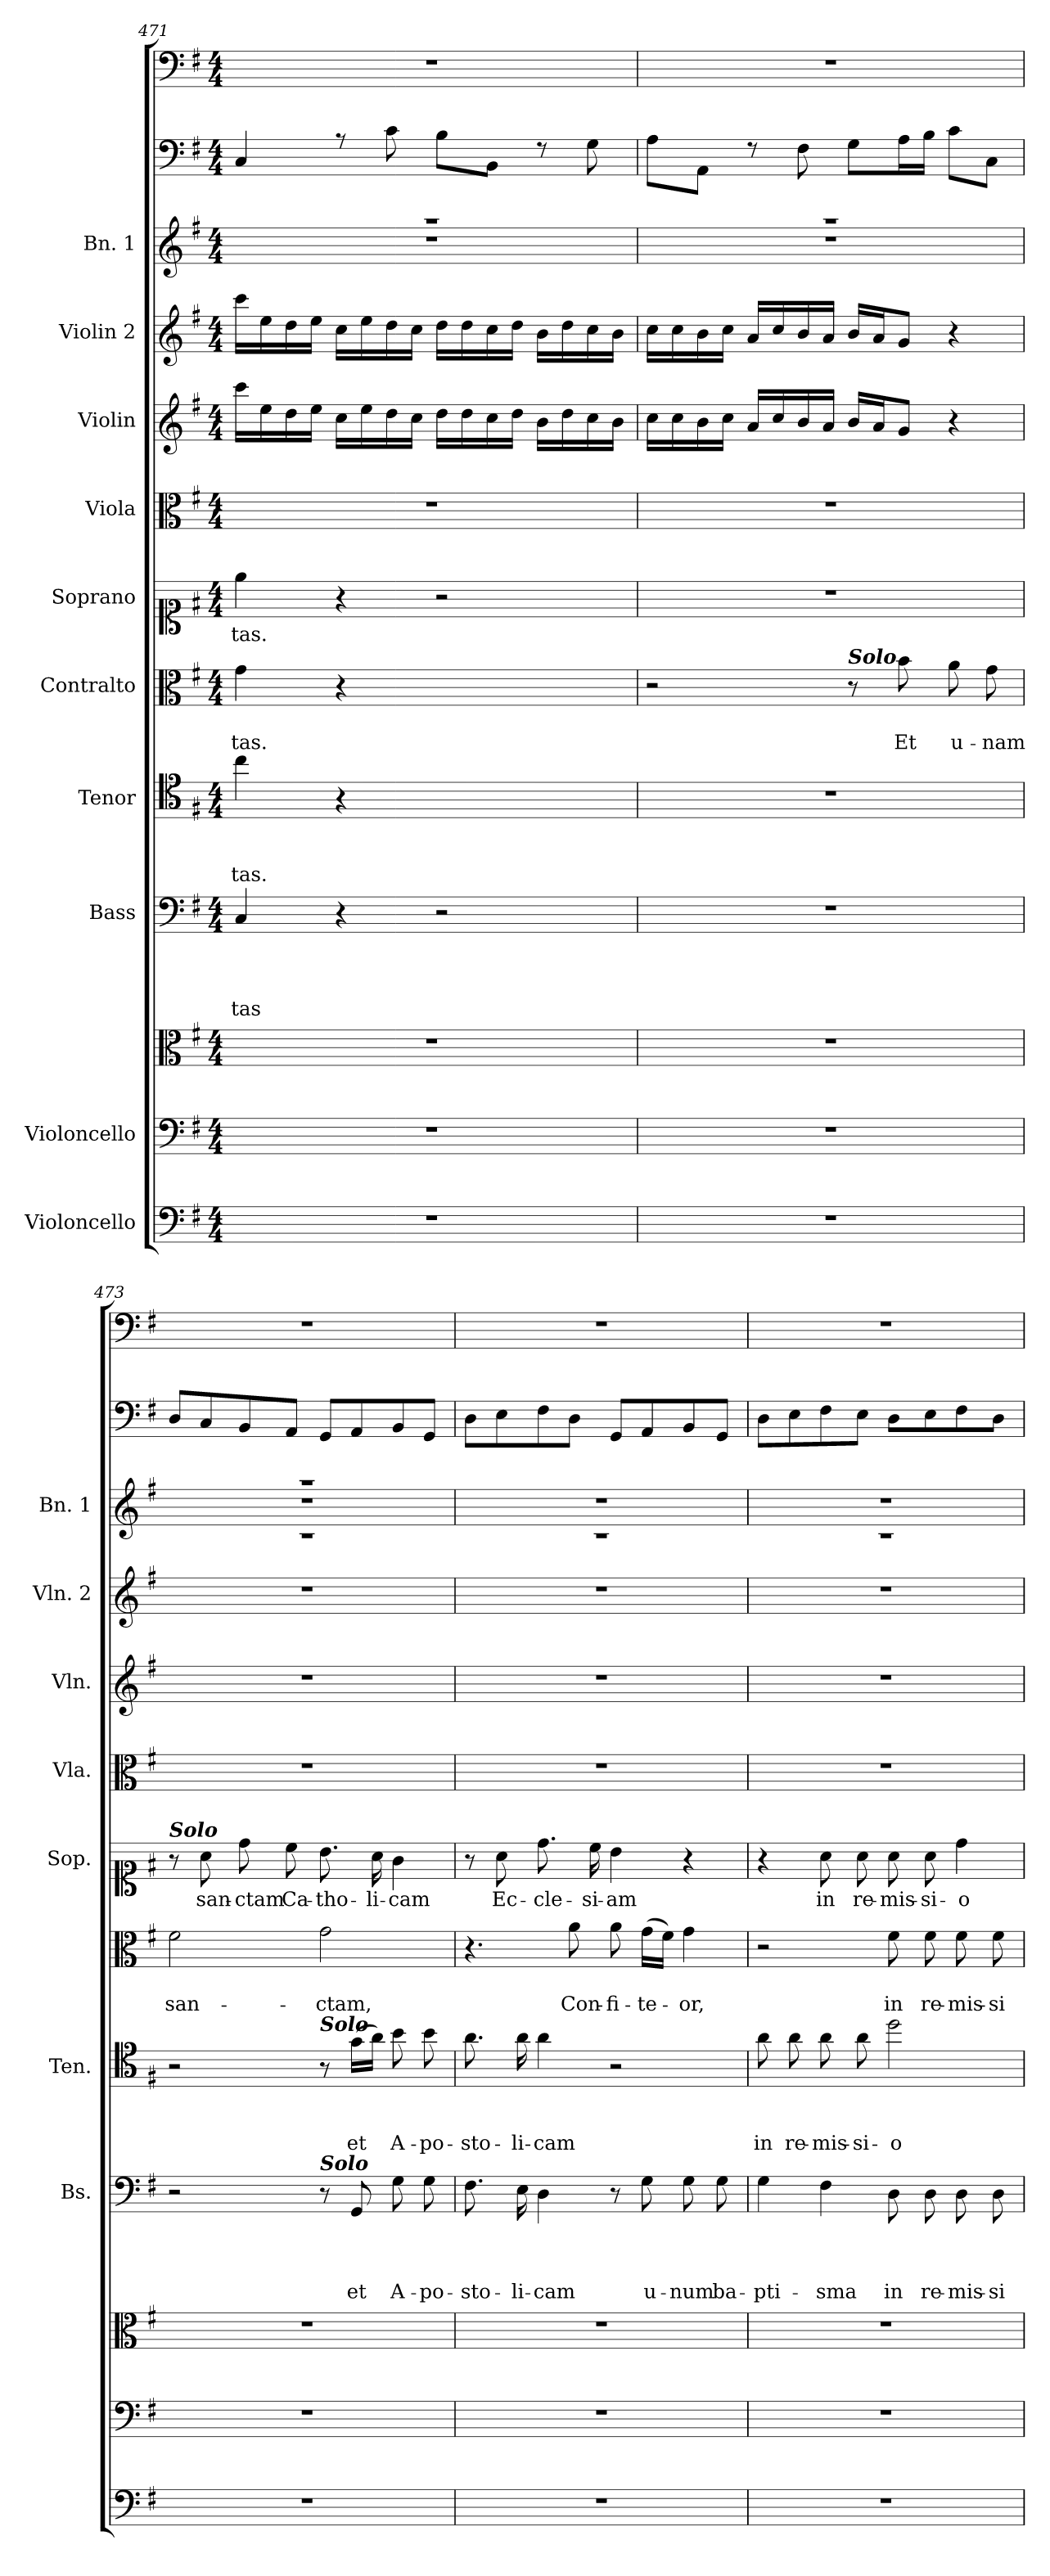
**kern	**kern	**kern	**kern	**text	**text	**text	**text	**kern	**text	**text	**text	**kern	**text	**text	**kern	**text	**kern	**kern	**kern	**kern	**kern	**kern
*part13	*part12	*part11	*part10	*part10	*part10	*part10	*part10	*part9	*part9	*part9	*part9	*part8	*part8	*part8	*part7	*part7	*part6	*part5	*part4	*part3	*part2	*part1
*staff13	*staff12	*staff11	*staff10	*staff10	*staff10	*staff10	*staff10	*staff9	*staff9	*staff9	*staff9	*staff8	*staff8	*staff8	*staff7	*staff7	*staff6	*staff5	*staff4	*staff3	*staff2	*staff1
*I"Violoncello	*I"Violoncello	*	*I"Bass	*	*	*	*	*I"Tenor	*	*	*	*I"Contralto	*	*	*I"Soprano	*	*I"Viola	*I"Violin	*I"Violin 2	*I"Bn. 1	*	*
*	*	*	*I'Bs.	*	*	*	*	*I'Ten.	*	*	*	*	*	*	*I'Sop.	*	*I'Vla.	*I'Vln.	*I'Vln. 2	*I'Bn. 1	*	*
*clefF4	*clefF4	*clefC3	*clefF4	*	*	*	*	*clefC4	*	*	*	*clefC3	*	*	*clefC1	*	*clefC3	*clefG2	*clefG2	*clefG2	*clefF4	*clefF4
*	*	*	*	*	*	*	*	*ITrd7c12	*	*	*	*	*	*	*	*	*	*	*	*	*	*
*k[f#]	*k[f#]	*k[f#]	*k[f#]	*	*	*	*	*k[f#]	*	*	*	*k[f#]	*	*	*k[f#]	*	*k[f#]	*k[f#]	*k[f#]	*k[f#]	*k[f#]	*k[f#]
*G:	*G:	*G:	*G:	*	*	*	*	*G:	*	*	*	*G:	*	*	*G:	*	*G:	*G:	*G:	*G:	*G:	*G:
*M4/4	*M4/4	*M4/4	*M4/4	*	*	*	*	*M4/4	*	*	*	*M4/4	*	*	*M4/4	*	*M4/4	*M4/4	*M4/4	*M4/4	*M4/4	*M4/4
=471	=471	=471	=471	=471	=471	=471	=471	=471	=471	=471	=471	=471	=471	=471	=471	=471	=471	=471	=471	=471	=471	=471
!	!	!	!	!	!	!	!LO:LY:b	!	!	!	!LO:LY:b	!	!	!LO:LY:b	!	!LO:LY:b	!	!	!	!	!	!
*	*	*	*	*	*	*	*	*	*	*	*	*	*	*	*	*	*	*	*	*^	*^	*
*	*	*	*	*	*	*	*	*	*	*	*	*	*	*	*	*	*	*	*	*	*^	*	*	*
1r	1r	1r	4C/	.	.	.	-tas	4c\	.	.	-tas.	4g\	.	-tas.	4ee\	-tas.	1r	16ccc\LL	16ccc\LL	1raa	1ryy	1r	4C/	1ryy	1r
.	.	.	.	.	.	.	.	.	.	.	.	.	.	.	.	.	.	16ee\	16ee\	.	.	.	.	.	.
.	.	.	.	.	.	.	.	.	.	.	.	.	.	.	.	.	.	16dd\	16dd\	.	.	.	.	.	.
.	.	.	.	.	.	.	.	.	.	.	.	.	.	.	.	.	.	16ee\JJ	16ee\JJ	.	.	.	.	.	.
.	.	.	4r	.	.	.	.	4r	.	.	.	4r	.	.	4r	.	.	16cc\LL	16cc\LL	.	.	.	8r	.	.
.	.	.	.	.	.	.	.	.	.	.	.	.	.	.	.	.	.	16ee\	16ee\	.	.	.	.	.	.
.	.	.	.	.	.	.	.	.	.	.	.	.	.	.	.	.	.	16dd\	16dd\	.	.	.	8c\	.	.
.	.	.	.	.	.	.	.	.	.	.	.	.	.	.	.	.	.	16cc\JJ	16cc\JJ	.	.	.	.	.	.
.	.	.	2r	.	.	.	.	2ryy	.	.	.	2ryy	.	.	2r	.	.	16dd\LL	16dd\LL	.	.	.	8B\L	.	.
.	.	.	.	.	.	.	.	.	.	.	.	.	.	.	.	.	.	16dd\	16dd\	.	.	.	.	.	.
.	.	.	.	.	.	.	.	.	.	.	.	.	.	.	.	.	.	16cc\	16cc\	.	.	.	8BB\J	.	.
.	.	.	.	.	.	.	.	.	.	.	.	.	.	.	.	.	.	16dd\JJ	16dd\JJ	.	.	.	.	.	.
.	.	.	.	.	.	.	.	.	.	.	.	.	.	.	.	.	.	16b\LL	16b\LL	.	.	.	8r	.	.
.	.	.	.	.	.	.	.	.	.	.	.	.	.	.	.	.	.	16dd\	16dd\	.	.	.	.	.	.
.	.	.	.	.	.	.	.	.	.	.	.	.	.	.	.	.	.	16cc\	16cc\	.	.	.	8G\	.	.
.	.	.	.	.	.	.	.	.	.	.	.	.	.	.	.	.	.	16b\JJ	16b\JJ	.	.	.	.	.	.
!!LO:PB:g=z
=472	=472	=472	=472	=472	=472	=472	=472	=472	=472	=472	=472	=472	=472	=472	=472	=472	=472	=472	=472	=472	=472	=472	=472	=472	=472
1r	1r	1r	1r	.	.	.	.	1r	.	.	.	2r	.	.	1r	.	1r	16cc\LL	16cc\LL	1raa	1ryy	1r	8A\L	1ryy	1r
.	.	.	.	.	.	.	.	.	.	.	.	.	.	.	.	.	.	16cc\	16cc\	.	.	.	.	.	.
.	.	.	.	.	.	.	.	.	.	.	.	.	.	.	.	.	.	16b\	16b\	.	.	.	8AA\J	.	.
.	.	.	.	.	.	.	.	.	.	.	.	.	.	.	.	.	.	16cc\JJ	16cc\JJ	.	.	.	.	.	.
.	.	.	.	.	.	.	.	.	.	.	.	.	.	.	.	.	.	16a/LL	16a/LL	.	.	.	8r	.	.
.	.	.	.	.	.	.	.	.	.	.	.	.	.	.	.	.	.	16cc/	16cc/	.	.	.	.	.	.
.	.	.	.	.	.	.	.	.	.	.	.	.	.	.	.	.	.	16b/	16b/	.	.	.	8F#\	.	.
.	.	.	.	.	.	.	.	.	.	.	.	.	.	.	.	.	.	16a/JJ	16a/JJ	.	.	.	.	.	.
!	!	!	!	!	!	!	!	!	!	!	!	!LO:TX:a:Bi:t=Solo	!	!	!	!	!	!	!	!	!	!	!	!	!
.	.	.	.	.	.	.	.	.	.	.	.	8r	.	.	.	.	.	16b/LL	16b/LL	.	.	.	8G\L	.	.
.	.	.	.	.	.	.	.	.	.	.	.	.	.	.	.	.	.	16a/J	16a/J	.	.	.	.	.	.
!	!	!	!	!	!	!	!	!	!	!	!	!	!	!LO:LY:b	!	!	!	!	!	!	!	!	!	!	!
.	.	.	.	.	.	.	.	.	.	.	.	8b\	.	Et	.	.	.	8g/J	8g/J	.	.	.	16A\L	.	.
.	.	.	.	.	.	.	.	.	.	.	.	.	.	.	.	.	.	.	.	.	.	.	16B\JJ	.	.
!	!	!	!	!	!	!	!	!	!	!	!	!	!	!LO:LY:b	!	!	!	!	!	!	!	!	!	!	!
.	.	.	.	.	.	.	.	.	.	.	.	8a\	.	u-	.	.	.	4r	4r	.	.	.	8c\L	.	.
!	!	!	!	!	!	!	!	!	!	!	!	!	!	!LO:LY:b	!	!	!	!	!	!	!	!	!	!	!
.	.	.	.	.	.	.	.	.	.	.	.	8g\	.	-nam	.	.	.	.	.	.	.	.	8C\J	.	.
=473	=473	=473	=473	=473	=473	=473	=473	=473	=473	=473	=473	=473	=473	=473	=473	=473	=473	=473	=473	=473	=473	=473	=473	=473	=473
!	!	!	!	!	!	!	!	!	!	!	!	!	!	!	!LO:TX:a:Bi:t=Solo	!	!	!	!	!	!	!	!	!	!
!	!	!	!	!	!	!	!	!	!	!	!	!	!	!LO:LY:b	!	!	!	!	!	!	!	!	!	!	!
1r	1r	1r	2r	.	.	.	.	2r	.	.	.	2f#\	.	san-	8r	.	1r	1r	1r	1raa	1rc	1r	8D/L	1ryy	1r
!	!	!	!	!	!	!	!	!	!	!	!	!	!	!	!	!LO:LY:b	!	!	!	!	!	!	!	!	!
.	.	.	.	.	.	.	.	.	.	.	.	.	.	.	8a\	san-	.	.	.	.	.	.	8C/	.	.
!	!	!	!	!	!	!	!	!	!	!	!	!	!	!	!	!LO:LY:b	!	!	!	!	!	!	!	!	!
.	.	.	.	.	.	.	.	.	.	.	.	.	.	.	8dd\	-ctam	.	.	.	.	.	.	8BB/	.	.
!	!	!	!	!	!	!	!	!	!	!	!	!	!	!	!	!LO:LY:b	!	!	!	!	!	!	!	!	!
.	.	.	.	.	.	.	.	.	.	.	.	.	.	.	8cc\	Ca-	.	.	.	.	.	.	8AA/J	.	.
!	!	!	!	!	!	!	!	!LO:TX:a:Bi:t=Solo	!	!	!	!	!	!	!	!	!	!	!	!	!	!	!	!	!
!	!	!	!LO:TX:a:Bi:t=Solo	!	!	!	!	!	!	!	!	!	!	!	!	!	!	!	!	!	!	!	!	!	!
!	!	!	!	!	!	!	!	!	!	!	!	!	!	!LO:LY:b	!	!LO:LY:b	!	!	!	!	!	!	!	!	!
.	.	.	8r	.	.	.	.	8r	.	.	.	2g\	.	-ctam,	8.b\	-tho-	.	.	.	.	.	.	8GG/L	.	.
!	!	!	!	!	!	!	!LO:LY:b	!	!	!	!LO:LY:b	!	!	!	!	!	!	!	!	!	!	!	!	!	!
.	.	.	8GG/	.	.	.	et	(<16G\LL	.	.	et	.	.	.	.	.	.	.	.	.	.	.	8AA/	.	.
!	!	!	!	!	!	!	!	!	!	!	!	!	!	!	!	!LO:LY:b	!	!	!	!	!	!	!	!	!
.	.	.	.	.	.	.	.	16A\JJ)	.	.	.	.	.	.	16a\	-li-	.	.	.	.	.	.	.	.	.
!	!	!	!	!	!	!	!LO:LY:b	!	!	!	!LO:LY:b	!	!	!	!	!LO:LY:b	!	!	!	!	!	!	!	!	!
.	.	.	8G\	.	.	.	A-	8B\	.	.	A-	.	.	.	4g\	-cam	.	.	.	.	.	.	8BB/	.	.
!	!	!	!	!	!	!	!LO:LY:b	!	!	!	!LO:LY:b	!	!	!	!	!	!	!	!	!	!	!	!	!	!
.	.	.	8G\	.	.	.	-po-	8B\	.	.	-po-	.	.	.	.	.	.	.	.	.	.	.	8GG/J	.	.
=474	=474	=474	=474	=474	=474	=474	=474	=474	=474	=474	=474	=474	=474	=474	=474	=474	=474	=474	=474	=474	=474	=474	=474	=474	=474
!	!	!	!	!	!	!	!LO:LY:b	!	!	!	!LO:LY:b	!	!	!	!	!	!	!	!	!	!	!	!	!	!
1r	1r	1r	8.F#\	.	.	.	-sto-	8.A\	.	.	-sto-	4.r	.	.	8r	.	1r	1r	1r	1ryy	1rc	1r	8D\L	1ryy	1r
!	!	!	!	!	!	!	!	!	!	!	!	!	!	!	!	!LO:LY:b	!	!	!	!	!	!	!	!	!
.	.	.	.	.	.	.	.	.	.	.	.	.	.	.	8a\	Ec-	.	.	.	.	.	.	8E\	.	.
!	!	!	!	!	!	!	!LO:LY:b	!	!	!	!LO:LY:b	!	!	!	!	!	!	!	!	!	!	!	!	!	!
.	.	.	16E\	.	.	.	-li-	16A\	.	.	-li-	.	.	.	.	.	.	.	.	.	.	.	.	.	.
!	!	!	!	!	!	!	!LO:LY:b	!	!	!	!LO:LY:b	!	!	!	!	!LO:LY:b	!	!	!	!	!	!	!	!	!
.	.	.	4D\	.	.	.	-cam	4A\	.	.	-cam	.	.	.	8.dd\	-cle-	.	.	.	.	.	.	8F#\	.	.
!	!	!	!	!	!	!	!	!	!	!	!	!	!	!LO:LY:b	!	!	!	!	!	!	!	!	!	!	!
.	.	.	.	.	.	.	.	.	.	.	.	8a\	.	Con-	.	.	.	.	.	.	.	.	8D\J	.	.
!	!	!	!	!	!	!	!	!	!	!	!	!	!	!	!	!LO:LY:b	!	!	!	!	!	!	!	!	!
.	.	.	.	.	.	.	.	.	.	.	.	.	.	.	16cc\	-si-	.	.	.	.	.	.	.	.	.
!	!	!	!	!	!	!	!	!	!	!	!	!	!	!LO:LY:b	!	!LO:LY:b	!	!	!	!	!	!	!	!	!
.	.	.	8r	.	.	.	.	2r	.	.	.	8a\	.	-fi-	4b\	-am	.	.	.	.	.	.	8GG/L	.	.
!	!	!	!	!	!	!	!LO:LY:b	!	!	!	!	!	!	!LO:LY:b	!	!	!	!	!	!	!	!	!	!	!
.	.	.	8G\	.	.	.	u-	.	.	.	.	(>16g\LL	.	-te-	.	.	.	.	.	.	.	.	8AA/	.	.
.	.	.	.	.	.	.	.	.	.	.	.	16f#\JJ)	.	.	.	.	.	.	.	.	.	.	.	.	.
!	!	!	!	!	!	!	!LO:LY:b	!	!	!	!	!	!	!LO:LY:b	!	!	!	!	!	!	!	!	!	!	!
.	.	.	8G\	.	.	.	-num	.	.	.	.	4g\	.	-or,	4r	.	.	.	.	.	.	.	8BB/	.	.
!	!	!	!	!	!	!	!LO:LY:b	!	!	!	!	!	!	!	!	!	!	!	!	!	!	!	!	!	!
.	.	.	8G\	.	.	.	ba-	.	.	.	.	.	.	.	.	.	.	.	.	.	.	.	8GG/J	.	.
!!LO:PB:g=z
=475	=475	=475	=475	=475	=475	=475	=475	=475	=475	=475	=475	=475	=475	=475	=475	=475	=475	=475	=475	=475	=475	=475	=475	=475	=475
!	!	!	!	!	!	!	!LO:LY:b	!	!	!	!LO:LY:b	!	!	!	!	!	!	!	!	!	!	!	!	!	!
1r	1r	1r	4G\	.	.	.	-pti-	8A\	.	.	in	2r	.	.	4r	.	1r	1r	1r	1ryy	1rc	1r	8D\L	1ryy	1r
!	!	!	!	!	!	!	!	!	!	!	!LO:LY:b	!	!	!	!	!	!	!	!	!	!	!	!	!	!
.	.	.	.	.	.	.	.	8A\	.	.	re-	.	.	.	.	.	.	.	.	.	.	.	8E\	.	.
!	!	!	!	!	!	!	!LO:LY:b	!	!	!	!LO:LY:b	!	!	!	!	!LO:LY:b	!	!	!	!	!	!	!	!	!
.	.	.	4F#\	.	.	.	-sma	8A\	.	.	-mis-	.	.	.	8a\	in	.	.	.	.	.	.	8F#\	.	.
!	!	!	!	!	!	!	!	!	!	!	!LO:LY:b	!	!	!	!	!LO:LY:b	!	!	!	!	!	!	!	!	!
.	.	.	.	.	.	.	.	8A\	.	.	-si-	.	.	.	8a\	re-	.	.	.	.	.	.	8E\J	.	.
!	!	!	!	!	!	!	!LO:LY:b	!	!	!	!LO:LY:b	!	!	!LO:LY:b	!	!LO:LY:b	!	!	!	!	!	!	!	!	!
.	.	.	8D\	.	.	.	in	2d\	.	.	-o-	8f#\	.	in	8a\	-mis-	.	.	.	.	.	.	8D\L	.	.
!	!	!	!	!	!	!	!LO:LY:b	!	!	!	!	!	!	!LO:LY:b	!	!LO:LY:b	!	!	!	!	!	!	!	!	!
.	.	.	8D\	.	.	.	re-	.	.	.	.	8f#\	.	re-	8a\	-si-	.	.	.	.	.	.	8E\	.	.
!	!	!	!	!	!	!	!LO:LY:b	!	!	!	!	!	!	!LO:LY:b	!	!LO:LY:b	!	!	!	!	!	!	!	!	!
.	.	.	8D\	.	.	.	-mis-	.	.	.	.	8f#\	.	-mis-	4dd\	-o-	.	.	.	.	.	.	8F#\	.	.
!	!	!	!	!	!	!	!LO:LY:b	!	!	!	!	!	!	!LO:LY:b	!	!	!	!	!	!	!	!	!	!	!
.	.	.	8D\	.	.	.	-si-	.	.	.	.	8f#\	.	-si-	.	.	.	.	.	.	.	.	8D\J	.	.
*	*	*	*	*	*	*	*	*	*	*	*	*	*	*	*	*	*	*	*	*v	*v	*v	*	*	*
*	*	*	*	*	*	*	*	*	*	*	*	*	*	*	*	*	*	*	*	*	*v	*v	*
=	=	=	=	=	=	=	=	=	=	=	=	=	=	=	=	=	=	=	=	=	=	=
*-	*-	*-	*-	*-	*-	*-	*-	*-	*-	*-	*-	*-	*-	*-	*-	*-	*-	*-	*-	*-	*-	*-
